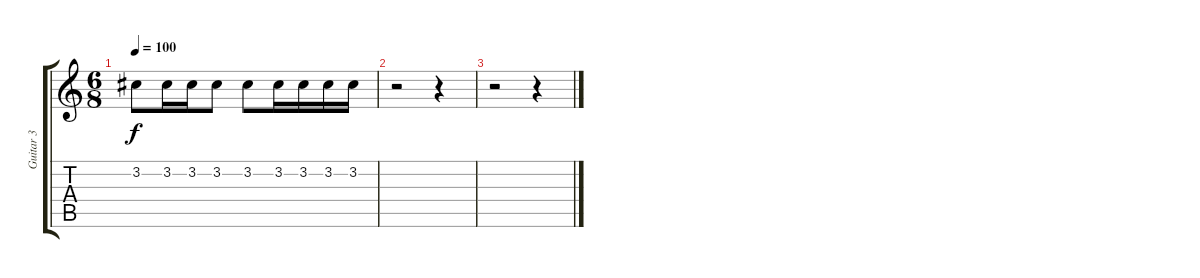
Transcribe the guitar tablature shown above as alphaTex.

\track ("Guitar 3" "Guitar 3") {instrument electricguitarjazz}
\staff {score tabs}
\tuning (Eb4 Bb3 Gb3 Db3 Ab2 Eb2) {hide}
\ts (6 8)
\tempo 100
\clef g2
\ks c
3.2.8{dy f} 3.2.16 3.2.16 3.2.8 3.2.8 3.2.16 3.2.16 3.2.16 3.2.16 |
r.2 r.4 |
r.2 r.4
